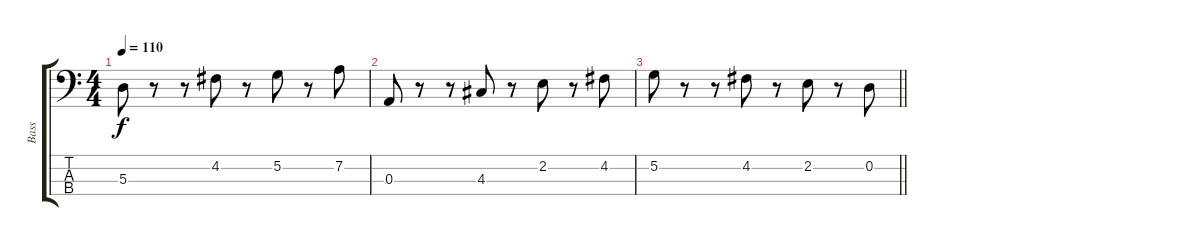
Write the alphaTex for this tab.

\track ("Bass" "Bass") {instrument electricbassfinger}
\staff {score tabs}
\tuning (G2 D2 A1 E1) {hide}
\ts (4 4)
\tempo 110
\clef f4
\ks c
5.3.8{dy f} r.8 r.8 4.2.8 r.8 5.2.8 r.8 7.2.8 |
0.3.8 r.8 r.8 4.3.8 r.8 2.2.8 r.8 4.2.8 |
\barLineRight lightlight
5.2.8 r.8 r.8 4.2.8 r.8 2.2.8 r.8 0.2.8
